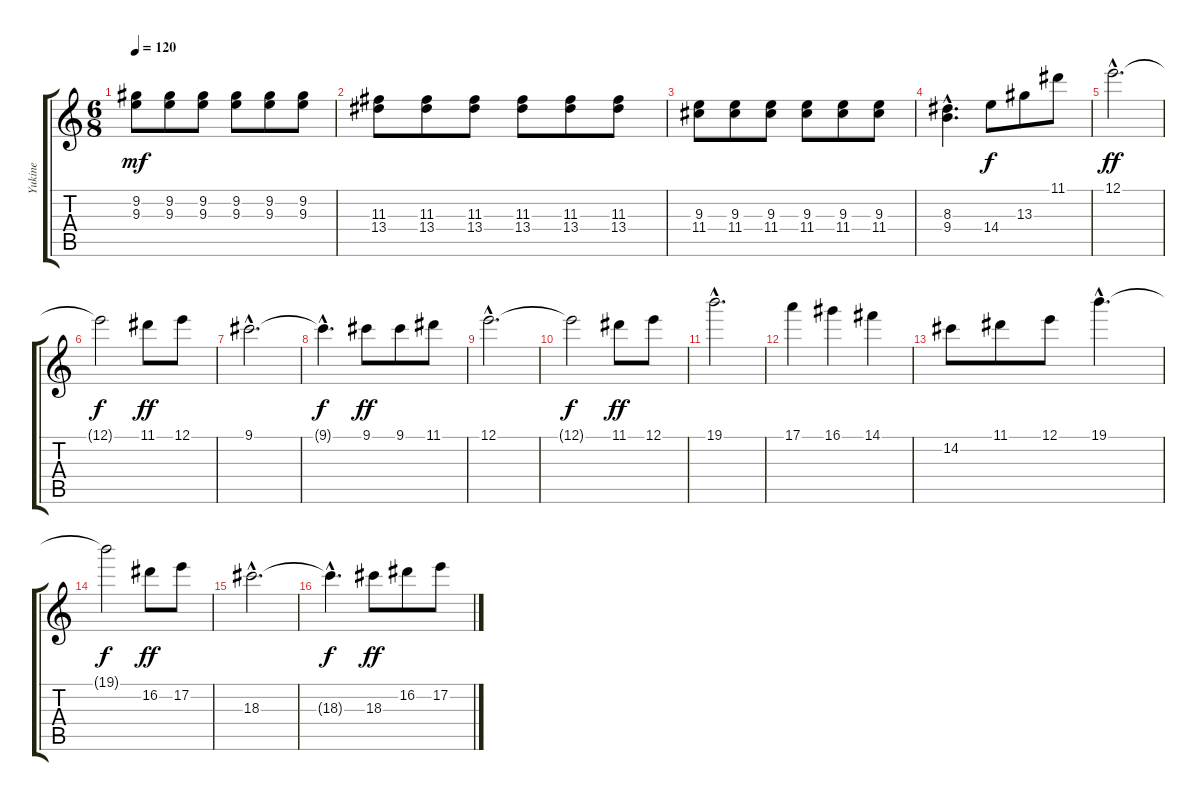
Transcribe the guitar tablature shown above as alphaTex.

\track ("Yukine" "Yukine") {instrument distortionguitar}
\staff {score tabs}
\tuning (E4 B3 G3 D3 A2 E2) {hide}
\ts (6 8)
\tempo 120
\clef g2
\ks c
(9.2 9.3).8{dy mf} (9.2 9.3).8 (9.2 9.3).8 (9.2 9.3).8 (9.2 9.3).8 (9.2 9.3).8 |
(11.3 13.4).8 (11.3 13.4).8 (11.3 13.4).8 (11.3 13.4).8 (11.3 13.4).8 (11.3 13.4).8 |
(9.3 11.4).8 (9.3 11.4).8 (9.3 11.4).8 (9.3 11.4).8 (9.3 11.4).8 (9.3 11.4).8 |
(8.3{hac} 9.4{hac}).4{d} 14.4.8{dy f instrument overdrivenguitar} 13.3.8 11.1.8 |
12.1{hac}.2{d dy ff} |
12.1{t}.2{dy f} 11.1.8{dy ff} 12.1.8 |
9.1{hac}.2{d} |
9.1{hac t}.4{d dy f} 9.1.8{dy ff} 9.1.8 11.1.8 |
12.1{hac}.2{d} |
12.1{t}.2{dy f} 11.1.8{dy ff} 12.1.8 |
19.1{hac}.2{d} |
17.1.4 16.1.4 14.1.4 |
14.2.8 11.1.8 12.1.8 19.1{hac}.4{d} |
19.1{t}.2{dy f} 16.2.8{dy ff} 17.2.8 |
18.3{hac}.2{d} |
18.3{hac t}.4{d dy f} 18.3.8{dy ff} 16.2.8 17.2.8
